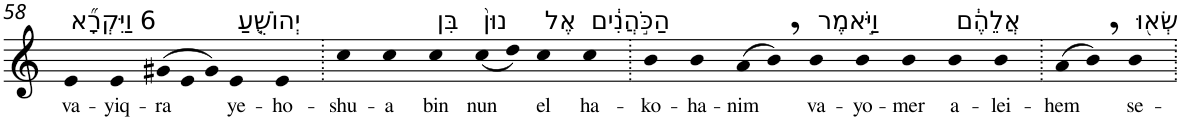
**kern	**text
*part1	*part1
*staff1	*staff1
*I"Piano	*
*I'Pno	*
!!LO:PB:g=z
*clefG2	*
*k[]	*
=58	=58
!LO:TX:a:t=6 וַיִּקְרָ֞א	!
!	!LO:LY:b
4e	va-
!	!LO:LY:b
4e	-yiq-
*Xtuplet	*
!	!LO:LY:b
(>12g#X	-ra
12e	.
12g#)	.
!LO:TX:a:t=יְהוֹשֻׁ֤עַ	!
!	!LO:LY:b
4e	ye-
!	!LO:LY:b
4e	-ho-
=59.	=59.
!	!LO:LY:b
4cc	-shu-
!	!LO:LY:b
4cc	-a
!LO:TX:a:t=בִּן	!
!	!LO:LY:b
4cc	bin
!LO:TX:a:t=נוּן֙	!
!	!LO:LY:b
(<8cc	nun
8dd)	.
!LO:TX:a:t=אֶל	!
!	!LO:LY:b
4cc	el
!LO:TX:a:t=הַכֹּ֣הֲנִ֔ים	!
!	!LO:LY:b
4cc	ha-
=60.	=60.
!	!LO:LY:b
4b	-ko-
!	!LO:LY:b
4b	-ha-
!	!LO:LY:b
(>8a	-nim
8b,)	.
!LO:TX:a:t=וַיֹּ֣אמֶר	!
!	!LO:LY:b
4b	va-
!	!LO:LY:b
4b	-yo-
!	!LO:LY:b
4b	-mer
!LO:TX:a:t=אֲלֵהֶ֔ם	!
!	!LO:LY:b
4b	a-
!	!LO:LY:b
4b	-lei-
=61.	=61.
!	!LO:LY:b
(>8a	-hem
8b,)	.
!LO:TX:a:t=שְׂא֖וּ	!
!	!LO:LY:b
4b	se-
=.	=.
*-	*-
